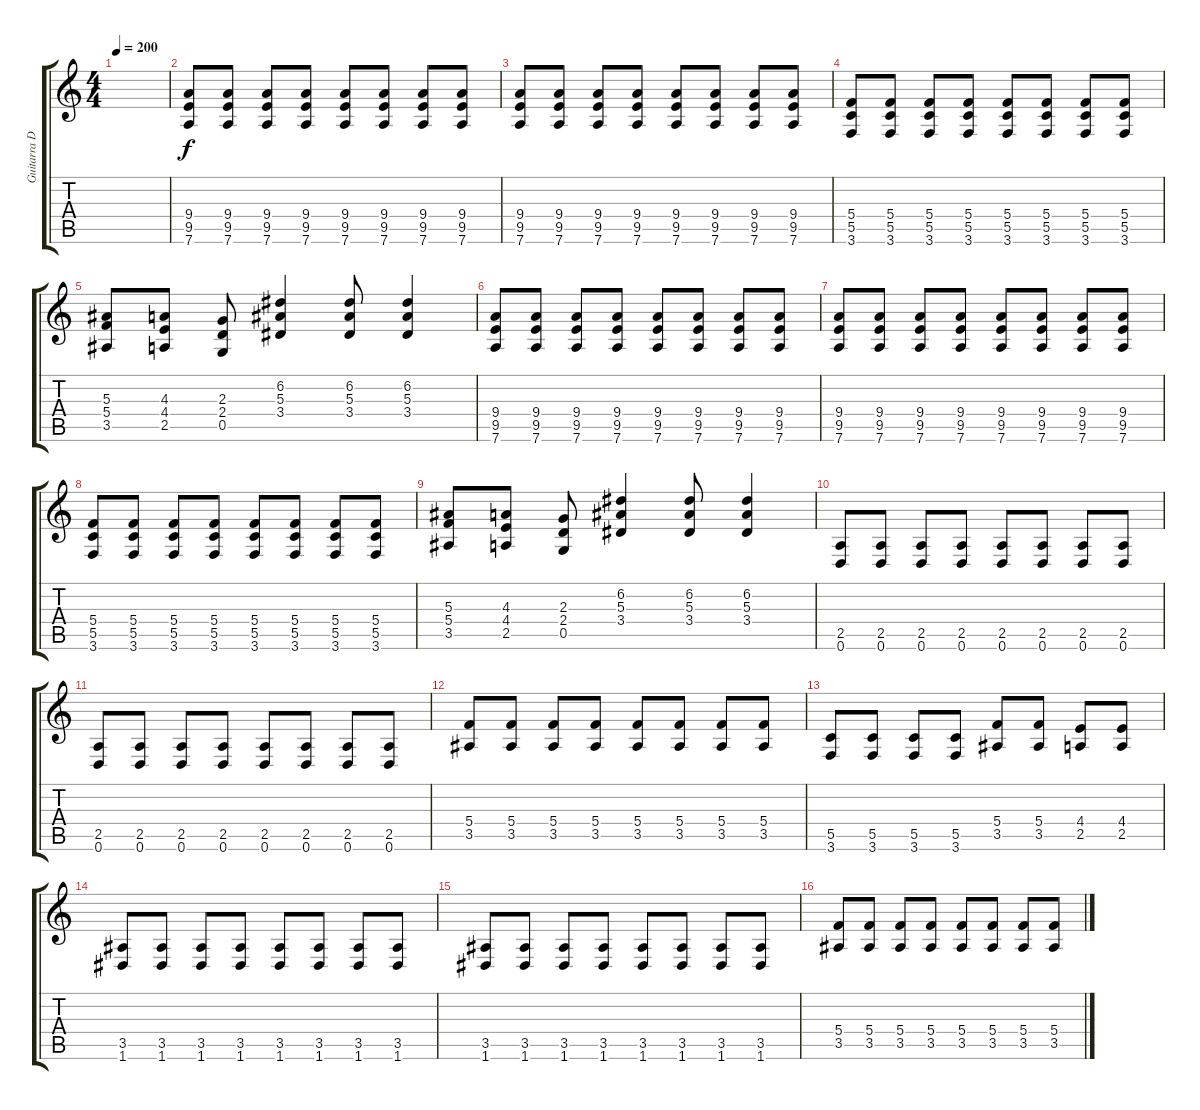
\track ("Guitarra Dani" "Guitarra D") {instrument distortionguitar}
\staff {score tabs}
\tuning (D4 A3 F3 C3 G2 D2) {hide}
\ts (4 4)
\tempo 200
\clef g2
\ks c
|
(9.4 9.5 7.6).8 (9.4 9.5 7.6).8 (9.4 9.5 7.6).8 (9.4 9.5 7.6).8 (9.4 9.5 7.6).8 (9.4 9.5 7.6).8 (9.4 9.5 7.6).8 (9.4 9.5 7.6).8 |
(9.4 9.5 7.6).8 (9.4 9.5 7.6).8 (9.4 9.5 7.6).8 (9.4 9.5 7.6).8 (9.4 9.5 7.6).8 (9.4 9.5 7.6).8 (9.4 9.5 7.6).8 (9.4 9.5 7.6).8 |
(5.4 5.5 3.6).8 (5.4 5.5 3.6).8 (5.4 5.5 3.6).8 (5.4 5.5 3.6).8 (5.4 5.5 3.6).8 (5.4 5.5 3.6).8 (5.4 5.5 3.6).8 (5.4 5.5 3.6).8 |
(5.3 5.4 3.5).8 (4.3 4.4 2.5).8 (2.3 2.4 0.5).8 (6.2 5.3 3.4).4 (6.2 5.3 3.4).8 (6.2 5.3 3.4).4 |
(9.4 9.5 7.6).8 (9.4 9.5 7.6).8 (9.4 9.5 7.6).8 (9.4 9.5 7.6).8 (9.4 9.5 7.6).8 (9.4 9.5 7.6).8 (9.4 9.5 7.6).8 (9.4 9.5 7.6).8 |
(9.4 9.5 7.6).8 (9.4 9.5 7.6).8 (9.4 9.5 7.6).8 (9.4 9.5 7.6).8 (9.4 9.5 7.6).8 (9.4 9.5 7.6).8 (9.4 9.5 7.6).8 (9.4 9.5 7.6).8 |
(5.4 5.5 3.6).8 (5.4 5.5 3.6).8 (5.4 5.5 3.6).8 (5.4 5.5 3.6).8 (5.4 5.5 3.6).8 (5.4 5.5 3.6).8 (5.4 5.5 3.6).8 (5.4 5.5 3.6).8 |
(5.3 5.4 3.5).8 (4.3 4.4 2.5).8 (2.3 2.4 0.5).8 (6.2 5.3 3.4).4 (6.2 5.3 3.4).8 (6.2 5.3 3.4).4 |
(2.5 0.6).8 (2.5 0.6).8 (2.5 0.6).8 (2.5 0.6).8 (2.5 0.6).8 (2.5 0.6).8 (2.5 0.6).8 (2.5 0.6).8 |
(2.5 0.6).8 (2.5 0.6).8 (2.5 0.6).8 (2.5 0.6).8 (2.5 0.6).8 (2.5 0.6).8 (2.5 0.6).8 (2.5 0.6).8 |
(5.4 3.5).8 (5.4 3.5).8 (5.4 3.5).8 (5.4 3.5).8 (5.4 3.5).8 (5.4 3.5).8 (5.4 3.5).8 (5.4 3.5).8 |
(5.5 3.6).8 (5.5 3.6).8 (5.5 3.6).8 (5.5 3.6).8 (5.4 3.5).8 (5.4 3.5).8 (4.4 2.5).8 (4.4 2.5).8 |
(3.5 1.6).8 (3.5 1.6).8 (3.5 1.6).8 (3.5 1.6).8 (3.5 1.6).8 (3.5 1.6).8 (3.5 1.6).8 (3.5 1.6).8 |
(3.5 1.6).8 (3.5 1.6).8 (3.5 1.6).8 (3.5 1.6).8 (3.5 1.6).8 (3.5 1.6).8 (3.5 1.6).8 (3.5 1.6).8 |
(5.4 3.5).8 (5.4 3.5).8 (5.4 3.5).8 (5.4 3.5).8 (5.4 3.5).8 (5.4 3.5).8 (5.4 3.5).8 (5.4 3.5).8
